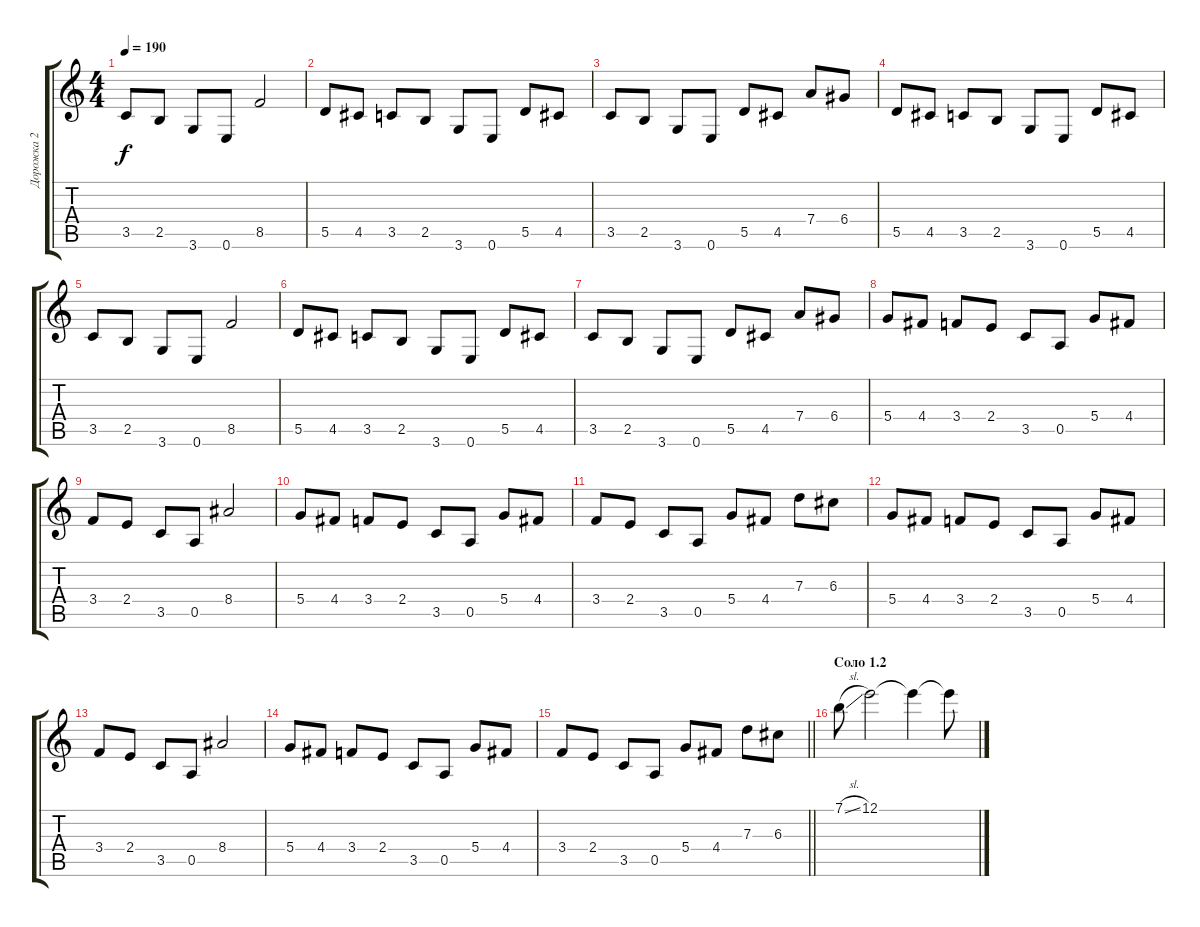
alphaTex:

\track ("Дорожка 2" "Дорожка 2") {instrument distortionguitar}
\staff {score tabs}
\tuning (E4 B3 G3 D3 A2 E2) {hide}
\ts (4 4)
\tempo 190
\clef g2
\ks c
3.5.8{dy f} 2.5.8 3.6.8 0.6.8 8.5.2 |
5.5.8 4.5.8 3.5.8 2.5.8 3.6.8 0.6.8 5.5.8 4.5.8 |
3.5.8 2.5.8 3.6.8 0.6.8 5.5.8 4.5.8 7.4.8 6.4.8 |
5.5.8 4.5.8 3.5.8 2.5.8 3.6.8 0.6.8 5.5.8 4.5.8 |
3.5.8 2.5.8 3.6.8 0.6.8 8.5.2 |
5.5.8 4.5.8 3.5.8 2.5.8 3.6.8 0.6.8 5.5.8 4.5.8 |
3.5.8 2.5.8 3.6.8 0.6.8 5.5.8 4.5.8 7.4.8 6.4.8 |
5.4.8 4.4.8 3.4.8 2.4.8 3.5.8 0.5.8 5.4.8 4.4.8 |
3.4.8 2.4.8 3.5.8 0.5.8 8.4.2 |
5.4.8 4.4.8 3.4.8 2.4.8 3.5.8 0.5.8 5.4.8 4.4.8 |
3.4.8 2.4.8 3.5.8 0.5.8 5.4.8 4.4.8 7.3.8 6.3.8 |
5.4.8 4.4.8 3.4.8 2.4.8 3.5.8 0.5.8 5.4.8 4.4.8 |
3.4.8 2.4.8 3.5.8 0.5.8 8.4.2 |
5.4.8 4.4.8 3.4.8 2.4.8 3.5.8 0.5.8 5.4.8 4.4.8 |
\barLineRight lightlight
3.4.8 2.4.8 3.5.8 0.5.8 5.4.8 4.4.8 7.3.8 6.3.8 |
\section ("" "Соло 1.2")
7.1{sl}.8 12.1.2 12.1{t}.4 12.1{t}.8
